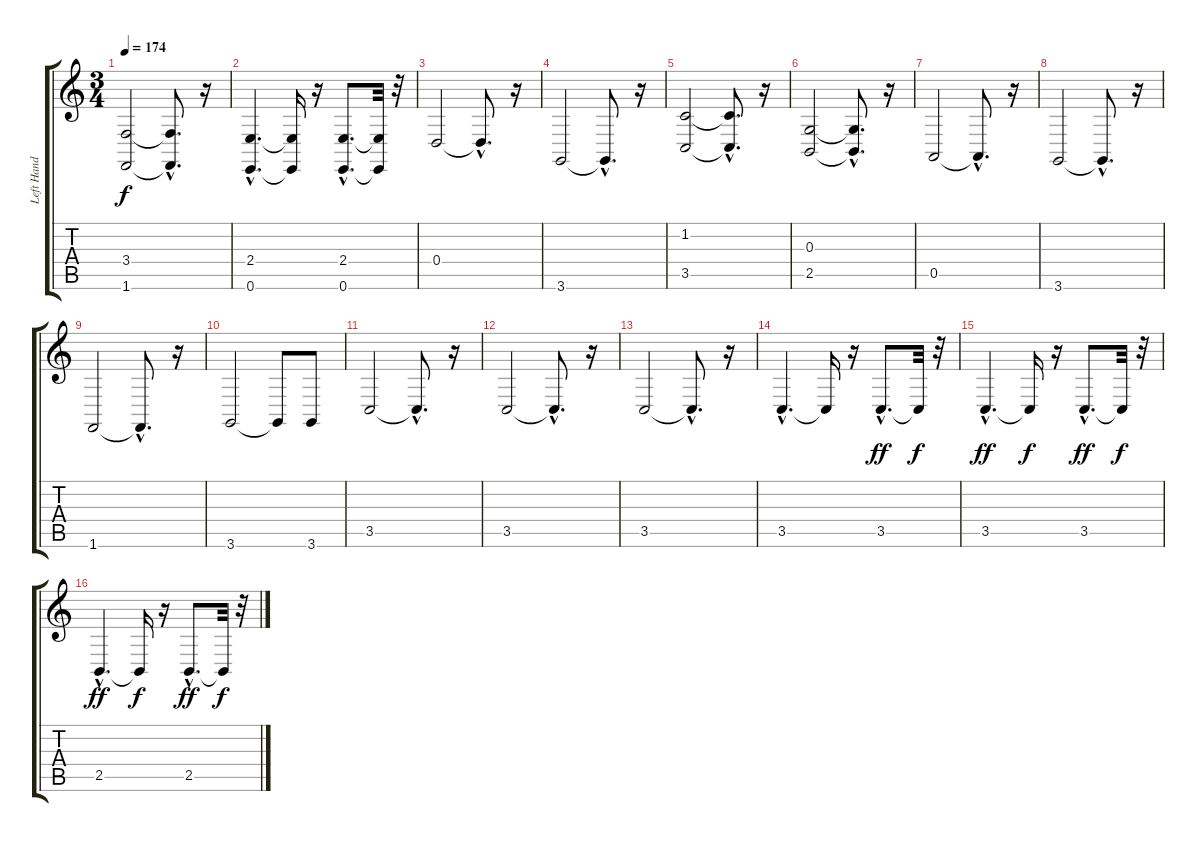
\track ("Left Hand" "Left Hand") {instrument brightacousticpiano}
\staff {score tabs}
\tuning (E4 B3 G3 D3 A2 E2) {hide}
\ts (3 4)
\tempo 174
\clef g2
\ks c
(3.4 1.6).2{dy f} (3.4{hac t} 1.6{hac t}).8{d} r.16 |
(2.4{hac} 0.6{hac}).4{d} (2.4{t} 0.6{t}).16 r.16 (2.4{hac} 0.6{hac}).8{d} (2.4{t} 0.6{t}).32 r.32 |
0.4.2 0.4{hac t}.8{d} r.16 |
3.6.2 3.6{hac t}.8{d} r.16 |
(1.2 3.5).2 (1.2{hac t} 3.5{hac t}).8{d} r.16 |
(0.3 2.5).2 (0.3{hac t} 2.5{hac t}).8{d} r.16 |
0.5.2 0.5{hac t}.8{d} r.16 |
3.6.2 3.6{hac t}.8{d} r.16 |
1.6.2 1.6{hac t}.8{d} r.16 |
3.6.2 3.6{t}.8 3.6.8 |
3.5.2 3.5{hac t}.8{d} r.16 |
3.5.2 3.5{hac t}.8{d} r.16 |
3.5.2 3.5{hac t}.8{d} r.16 |
3.5{hac}.4{d} 3.5{t}.16 r.16 3.5{hac}.8{d dy ff} 3.5{t}.32{dy f} r.32 |
3.5{hac}.4{d dy ff} 3.5{t}.16{dy f} r.16 3.5{hac}.8{d dy ff} 3.5{t}.32{dy f} r.32 |
2.5{hac}.4{d dy ff} 2.5{t}.16{dy f} r.16 2.5{hac}.8{d dy ff} 2.5{t}.32{dy f} r.32
